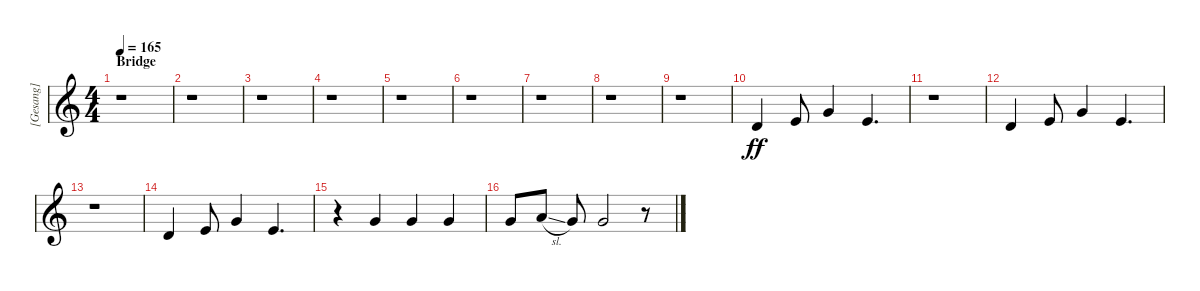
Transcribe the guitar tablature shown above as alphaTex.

\track ("[Gesang]" "[Gesang]") {instrument baritonesax}
\staff {score}
\tuning (E4 B3 G3 D3 A2 E2) {hide}
\ts (4 4)
\section ("" "Bridge")
\tempo 165
\clef g2
\ks c
r.1{dy f} |
r.1 |
r.1 |
r.1 |
r.1 |
r.1 |
r.1 |
r.1 |
r.1 |
3.2.4{dy ff} 5.2.8 8.2.4 5.2.4{d} |
r.1 |
3.2.4 5.2.8 8.2.4 5.2.4{d} |
r.1 |
3.2.4 5.2.8 8.2.4 5.2.4{d} |
r.4 3.1.4 3.1.4 3.1.4 |
3.1.8 5.1{sl}.8 3.1.8 3.1.2 r.8
